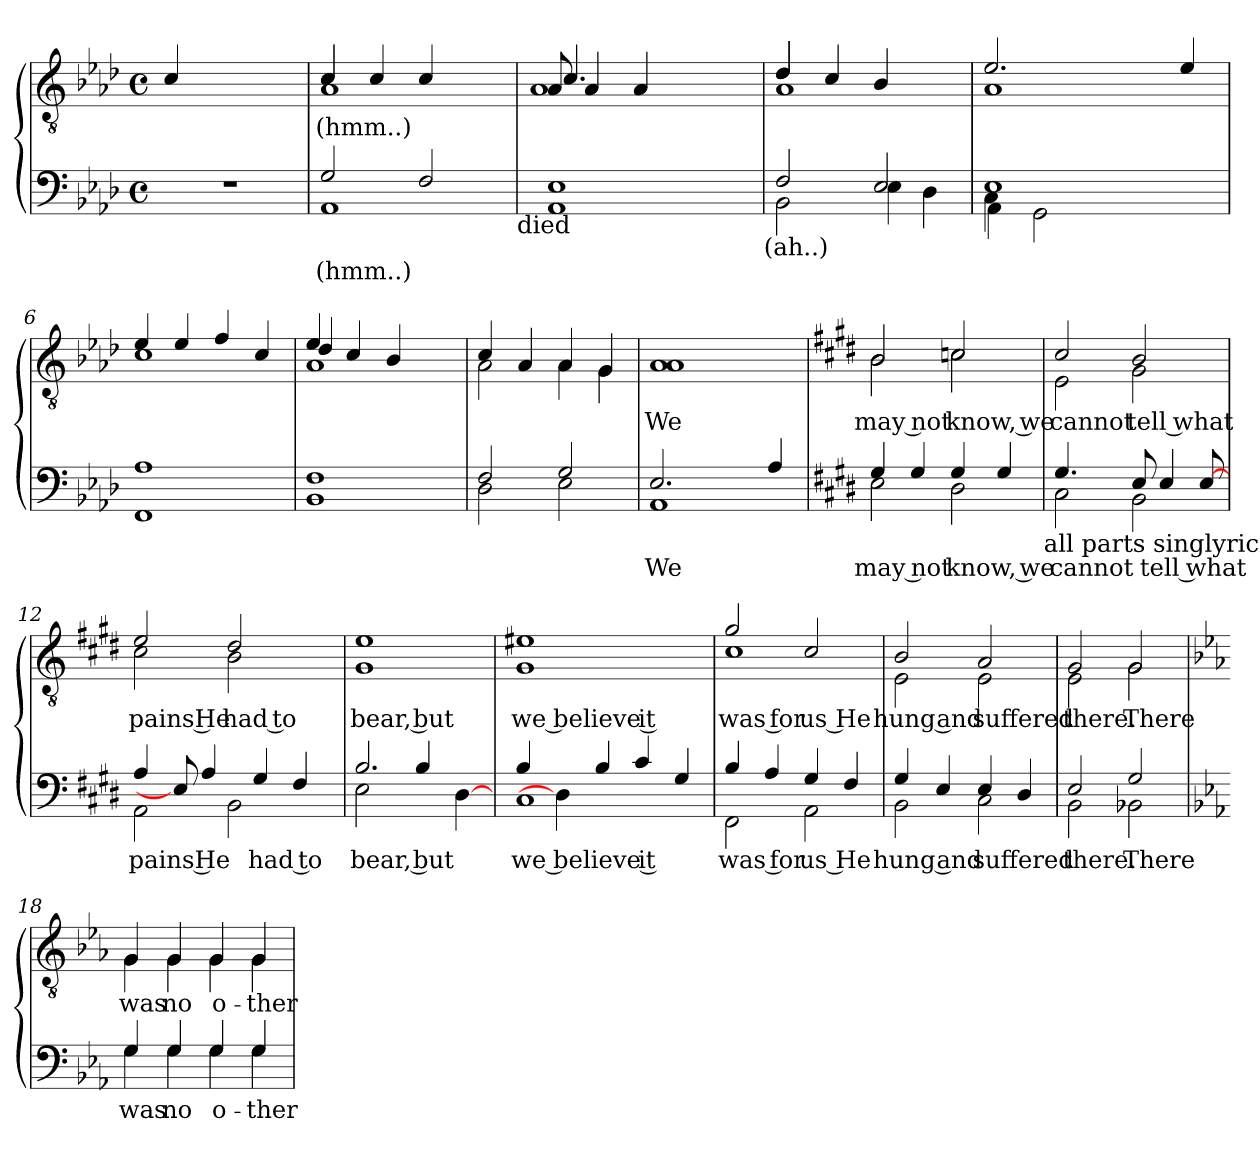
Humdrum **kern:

**kern	**text	**kern	**text
*part2	*part2	*part1	*part1
*staff2	*staff2	*staff1	*staff1
*clefF4	*	*clefGv2	*
*k[b-e-a-d-]	*	*k[b-e-a-d-]	*
*A-:	*	*A-:	*
*M4/4	*	*M4/4	*
*met(c)	*	*met(c)	*
=1	=1	=1	=1
1r	.	4c/	.
.	.	2.ryy	.
=2	=2	=2	=2
!	!LO:LY:a	!	!LO:LY:b
*^	*	*^	*
*	*	*	*	*^	*
2G/	1AA-	(hmm..)	4c/	1A-	4c/	(hmm..)
.	.	.	4c/	.	2.ryy	.
2F/	.	.	4c/	.	.	.
.	.	.	4ryy	.	.	.
*v	*v	*	*	*	*	*
!LO:TX:b:t=died	!	!	!	!	!
=3	=3	=3	=3	=3	=3
1AA- 1E-	.	8A-/	1A-	4.c/	.
.	.	4A-/	.	.	.
.	.	4A-/	.	2ryy	.
.	.	4.ryy	.	.	.
.	.	.	.	8ryy	.
!LO:TX:b:t=(ah..)	!	!	!	!	!
=4	=4	=4	=4	=4	=4
*^	*	*	*	*	*
2F/	2BB-\	.	4d-/	1A-	4d-/	.
.	.	.	4c/	.	2.ryy	.
2E-/	4E-\	.	4B-/	.	.	.
.	4D-\	.	4ryy	.	.	.
*	*	*	*	*v	*v	*
=5	=5	=5	=5	=5	=5
*	*^	*	*	*	*
1E-	4C\	4AA-\	.	2.e-/	1A-	.
.	2GG\	4ryy	.	.	.	.
.	.	2.ryy	.	.	.	.
.	4ryy	.	.	4ryy	.	.
4ryy	4ryy	.	.	4e-/	4ryy	.
*v	*v	*v	*	*	*	*
=6	=6	=6	=6	=6
1FF 1A-	.	4e-/	1c	.
.	.	4e-/	.	.
.	.	4f/	.	.
.	.	4c/	.	.
=7	=7	=7	=7	=7
*	*	*	*^	*
1BB- 1F	.	4e-/	1A-	4d-/	.
.	.	4c/	.	2.ryy	.
.	.	4B-/	.	.	.
.	.	4ryy	.	.	.
*	*	*	*v	*v	*
!!LO:LB:g=z
=8	=8	=8	=8	=8
*^	*	*	*	*
2F/	2D-\	.	4c/	2A-\	.
.	.	.	4A-/	.	.
2G/	2E-\	.	4A-/	4A-\	.
.	.	.	4G/	4G\	.
=9	=9	=9	=9	=9	=9
!	!	!LO:LY:a	!	!	!LO:LY:b
*	*	*	*v	*v	*
2.E-/	1AA-	We	1A- 1A-	We
4ryy	.	.	.	.
4A-/	4ryy	.	4ryy	.
=10	=10	=10	=10	=10
*k[f#c#g#d#]	*	*	*k[f#c#g#d#]	*
*E:	*	*	*E:	*
!	!	!LO:LY:a	!	!LO:LY:b
*	*	*	*^	*
4G#/	2E\	may not	2B/	2B\	may not
4G#/	.	.	.	.	.
!	!	!LO:LY:a	!	!	!LO:LY:b
4G#/	2D#\	know, we	2cn/	2c\	know, we
4G#/	.	.	.	.	.
!LO:TX:b:t=all parts singlyrics	!	!	!	!	!
=11	=11	=11	=11	=11	=11
!	!	!LO:LY:a	!	!	!LO:LY:b
4.G#/	2C#\	cannot	2c#/	2E\	cannot
8ryy	.	.	.	.	.
!	!	!	!	!	!LO:LY:b
8E/	2BB\	.	2B/	2G#\	tell what
!	!	!LO:LY:a	!	!	!
4E/	.	tell what	.	.	.
[8E/	.	.	.	.	.
=12	=12	=12	=12	=12	=12
!	!	!LO:LY:a	!	!	!LO:LY:b
4A/	2AA\	pains He	2e/	2c#\	pains He
8E/]	.	.	.	.	.
4A/	.	.	.	.	.
!	!	!	!	!	!LO:LY:b
.	2BB\	.	2d#/	2B\	had to
!	!	!LO:LY:a	!	!	!
4G#/	.	had to	.	.	.
4F#/	.	.	.	.	.
.	8ryy	.	8ryy	8ryy	.
=13	=13	=13	=13	=13	=13
!	!	!LO:LY:a	!	!	!LO:LY:b
*	*	*	*v	*v	*
2.B/	2E\	bear, but	1G# 1e	bear, but
.	4B/	.	.	.
[4D#\	4ryy	.	.	.
=14	=14	=14	=14	=14
!	!	!LO:LY:a	!	!LO:LY:b
4B/	1C#	we believe it	1G# 1e#X	we believe it
4D#\]	.	.	.	.
4B/	.	.	.	.
4c#/	.	.	.	.
4G#/	4ryy	.	4ryy	.
!!LO:LB:g=z
=15	=15	=15	=15	=15
!	!	!LO:LY:a	!	!LO:LY:b
*	*	*	*^	*
4B/	2FF#\	was for	2g#/	1c#	was for
4A/	.	.	.	.	.
!	!	!LO:LY:a	!	!	!LO:LY:b
4G#/	2AA\	us He	2c#/	.	us He
4F#/	.	.	.	.	.
=16	=16	=16	=16	=16	=16
!	!	!LO:LY:a	!	!	!LO:LY:b
4G#/	2BB\	hung and	2B/	2E\	hung and
4E/	.	.	.	.	.
!	!	!LO:LY:a	!	!	!LO:LY:b
4E/	2C#\	suffered	2A/	2E\	suffered
4D#/	.	.	.	.	.
=17	=17	=17	=17	=17	=17
!	!	!LO:LY:a	!	!	!LO:LY:b
2E/	2BB\	there.	2G#/	2E\	there.
!	!	!LO:LY:a	!	!	!LO:LY:b
2G#/	2BB-X\	There	2G#/	2G#\	There
=18	=18	=18	=18	=18	=18
*k[b-e-a-]	*	*	*k[b-e-a-]	*	*
*E-:	*	*	*E-:	*	*
!	!	!LO:LY:a	!	!	!LO:LY:b
4G/	4G\	was	4G/	4G\	was
!	!	!LO:LY:a	!	!	!LO:LY:b
4G/	4G\	no	4G/	4G\	no
!	!	!LO:LY:a	!	!	!LO:LY:b
4G/	4G\	o-	4G/	4G\	o-
!	!	!LO:LY:a	!	!	!LO:LY:b
4G/	4G\	-ther	4G/	4G\	-ther
*v	*v	*	*	*	*
*	*	*v	*v	*
=	=	=	=
*-	*-	*-	*-
